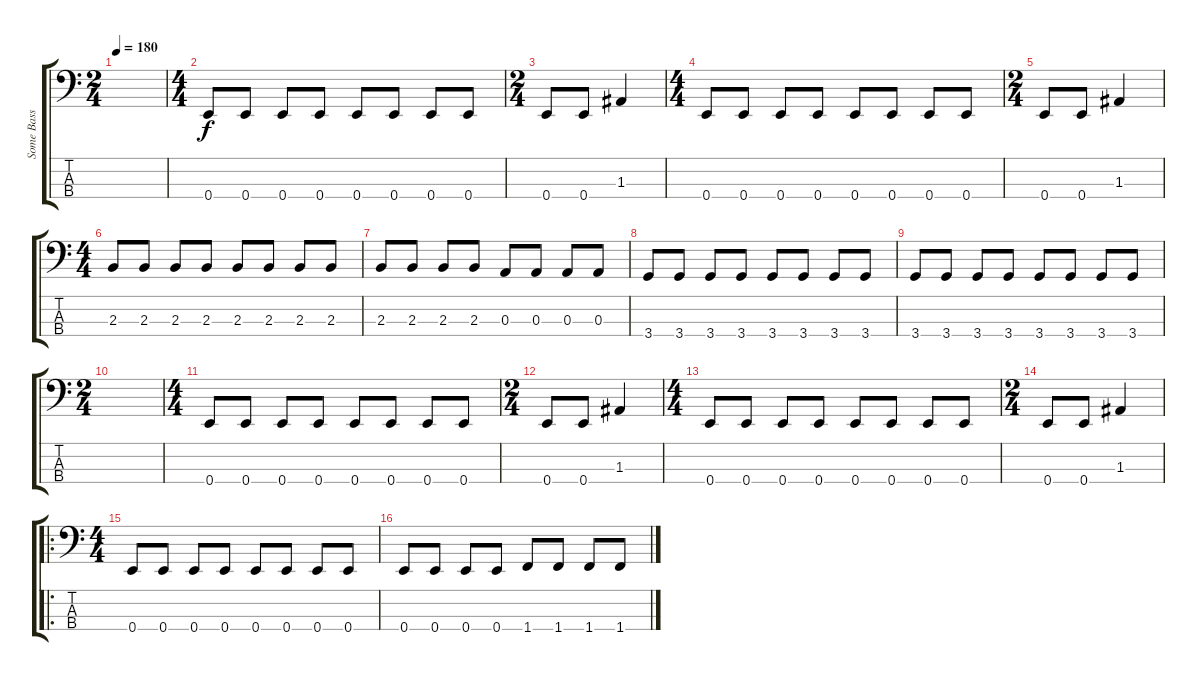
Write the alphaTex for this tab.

\track ("Some Bass" "Some Bass") {instrument electricbasspick}
\staff {score tabs}
\tuning (G2 D2 A1 E1) {hide}
\ts (2 4)
\tempo 180
\clef f4
\ks c
|
\ts (4 4)
0.4.8 0.4.8 0.4.8 0.4.8 0.4.8 0.4.8 0.4.8 0.4.8 |
\ts (2 4)
0.4.8 0.4.8 1.3.4 |
\ts (4 4)
0.4.8 0.4.8 0.4.8 0.4.8 0.4.8 0.4.8 0.4.8 0.4.8 |
\ts (2 4)
0.4.8 0.4.8 1.3.4 |
\ts (4 4)
2.3.8 2.3.8 2.3.8 2.3.8 2.3.8 2.3.8 2.3.8 2.3.8 |
2.3.8 2.3.8 2.3.8 2.3.8 0.3.8 0.3.8 0.3.8 0.3.8 |
3.4.8 3.4.8 3.4.8 3.4.8 3.4.8 3.4.8 3.4.8 3.4.8 |
3.4.8 3.4.8 3.4.8 3.4.8 3.4.8 3.4.8 3.4.8 3.4.8 |
\ts (2 4)
|
\ts (4 4)
0.4.8 0.4.8 0.4.8 0.4.8 0.4.8 0.4.8 0.4.8 0.4.8 |
\ts (2 4)
0.4.8 0.4.8 1.3.4 |
\ts (4 4)
0.4.8 0.4.8 0.4.8 0.4.8 0.4.8 0.4.8 0.4.8 0.4.8 |
\ts (2 4)
0.4.8 0.4.8 1.3.4 |
\ro
\ts (4 4)
0.4.8 0.4.8 0.4.8 0.4.8 0.4.8 0.4.8 0.4.8 0.4.8 |
0.4.8 0.4.8 0.4.8 0.4.8 1.4.8 1.4.8 1.4.8 1.4.8
